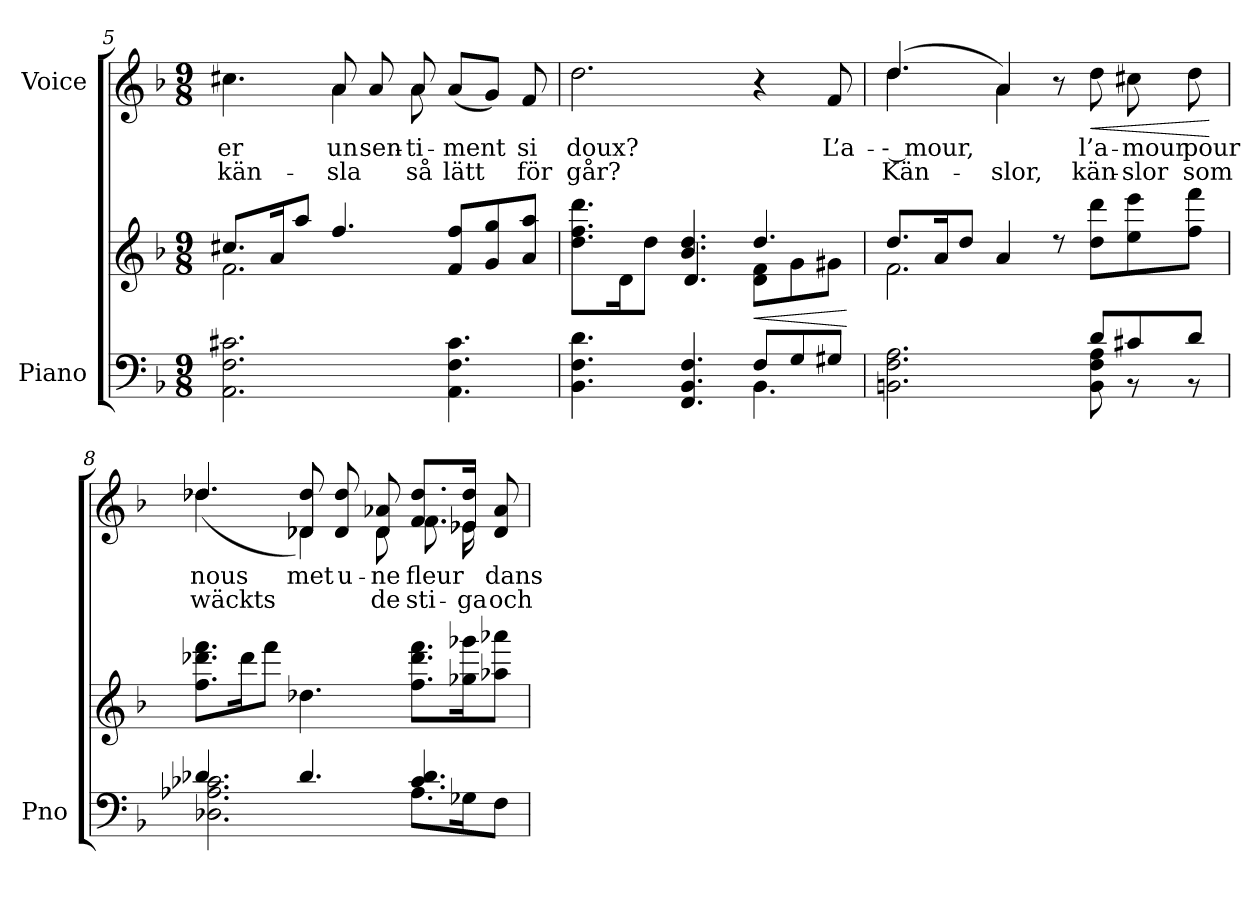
**kern	**kern	**dynam	**kern	**text	**text	**dynam
*part2	*part2	*part2	*part1	*part1	*part1	*part1
*staff3	*staff2	*staff2/3	*staff1	*staff1	*staff1	*staff1
*I"Piano	*	*	*I"Voice	*	*	*
*I'Pno	*	*	*	*	*	*
*clefF4	*clefG2	*	*clefG2	*	*	*
*k[b-]	*k[b-]	*	*k[b-]	*	*	*
*M9/8	*M9/8	*	*M9/8	*	*	*
=5	=5	=5	=5	=5	=5	=5
*	*^	*	*	*	*	*
!	!	!	!	!	!LO:LY:b	!LO:LY:b	!
*	*	*	*	*^	*	*	*
2.AA\ 2.F\ 2.c#X\	8.cc#X/L	2.f\	.	4.cc#X\	4.ryy	-er	kän-	.
.	16a/K	.	.	.	.	.	.	.
.	8aa/J	.	.	.	.	.	.	.
!	!	!	!	!	!	!LO:LY:b	!LO:LY:b	!
.	4.ff/	.	.	8a/	4a\	un	-sla	.
!	!	!	!	!	!	!LO:LY:b	!	!
.	.	.	.	8a/	.	sen-	.	.
!	!	!	!	!	!	!LO:LY:b	!LO:LY:b	!
.	.	.	.	8a/	8a\	-ti-	så	.
!	!	!	!	!	!	!LO:LY:b	!LO:LY:b	!
4.AA\ 4.F\ 4.c#\	8f/ 8ff/L	4.ryy	.	(8a/L	4.ryy	-ment	lätt	.
.	8g/ 8gg/	.	.	8g/J)	.	.	.	.
!	!	!	!	!	!	!LO:LY:b	!LO:LY:b	!
.	8a/ 8aa/J	.	.	8f/	.	si	för	.
*	*	*	*	*v	*v	*	*	*
=6	=6	=6	=6	=6	=6	=6	=6
*^	*	*	*	*	*	*	*
!	!	!	!	!	!	!LO:LY:b	!LO:LY:b	!
4.BB-\ 4.F\ 4.d\	2.ryy	8.dd\ 8.ff\ 8.ddd\L	4.ryy	.	2.dd\	doux?	går?	.
.	.	16d\K	.	.	.	.	.	.
.	.	8dd\J	.	.	.	.	.	.
4.FF/ 4.BB-/ 4.F/	.	4.b-/ 4.dd/	4.d/	.	.	.	.	.
!	!	!	!	!LO:HP:b	!	!	!	!
8F/L	4.BB-\	4.dd/	8d\ 8f\L	<	4r	.	.	.
8G/	.	.	8g\	.	.	.	.	.
!	!	!	!	!	!	!LO:LY:b	!	!
8G#X/J	.	.	8g#X\J	.	8f/	L’a-	.	.
*v	*v	*	*	*	*	*	*	*
*	*v	*v	*	*	*	*	*
.	.	[	.	.	.	.
!!LO:LB:g=z
=7	=7	=7	=7	=7	=7	=7
*^	*^	*	*	*	*	*
!	!	!	!	!	!	!LO:LY:b	!LO:LY:b	!
*	*	*	*	*	*^	*	*	*
2.BBn\ 2.F\ 2.A\	2.ryy	8.dd/L	2.f\	.	(4.dd/	4.dd\	-- mour,	Kän-	.
.	.	16a/K	.	.	.	.	.	.	.
.	.	8dd/J	.	.	.	.	.	.	.
!	!	!	!	!	!	!	!	!LO:LY:b	!
.	.	4a/	.	.	4a/)	4a\	.	-slor,	.
.	.	8r	.	.	8r	8ryy	.	.	.
!	!	!	!	!	!	!	!LO:LY:b	!LO:LY:b	!LO:HP:b
8d/L	8BB\ 8F\ 8A\	8dd\ 8ddd\L	4.ryy	.	8dd\	4ryy	l’a-	kän-	<
!	!	!	!	!	!	!	!LO:LY:b	!LO:LY:b	!
8c#X/	8r	8ee\ 8eee\	.	.	8cc#X\	.	-mour	-slor	.
!	!	!	!	!	!	!	!LO:LY:b	!LO:LY:b	!
8d/J	8r	8ff\ 8fff\J	.	.	8dd\	8ryy	pour	som	.
*v	*v	*	*	*	*v	*v	*	*	*
*	*v	*v	*	*	*	*	*
.	.	.	.	.	.	[
=8	=8	=8	=8	=8	=8	=8
*^	*	*	*	*	*	*
!	!	!	!	!	!LO:LY:b	!LO:LY:b	!
*	*	*	*	*^	*	*	*
4.d-X/	2.D-X\ 2.A-X\ 2.c-X\	8.ff\ 8.ddd-X\ 8.fff\L	.	4.dd-X/	(4.dd-\	nous	wäckts	.
.	.	16ddd-\K	.	.	.	.	.	.
.	.	8fff\J	.	.	.	.	.	.
!	!	!	!	!	!	!LO:LY:b	!	!
4.d-/	.	4.dd-X\	.	8d-X/ 8dd-/	4d-\)	met	.	.
!	!	!	!	!	!	!LO:LY:b	!	!
.	.	.	.	8d-/ 8dd-/	.	u-	.	.
!	!	!	!	!	!	!LO:LY:b	!LO:LY:b	!
.	.	.	.	8d-/ 8a-X/	8d-\	-ne	de	.
!	!	!	!	!	!	!LO:LY:b	!LO:LY:b	!
4.c-/ 4.d-/	8.A-\L	8.ff\ 8.ddd-\ 8.fff\L	.	8.f/ 8.dd-/L	8.f\	fleur	sti-	.
!	!	!	!	!	!	!	!LO:LY:b	!
.	16G-X\K	16gg-X\ 16ggg-X\K	.	16e-X/ 16dd-/Jk	16e-\	.	-ga	.
!	!	!	!	!	!	!LO:LY:b	!LO:LY:b	!
.	8F\J	8aa-X\ 8aaa-X\J	.	8d-/ 8a-/	8ryy	dans	och	.
*v	*v	*	*	*v	*v	*	*	*
=	=	=	=	=	=	=
*-	*-	*-	*-	*-	*-	*-
